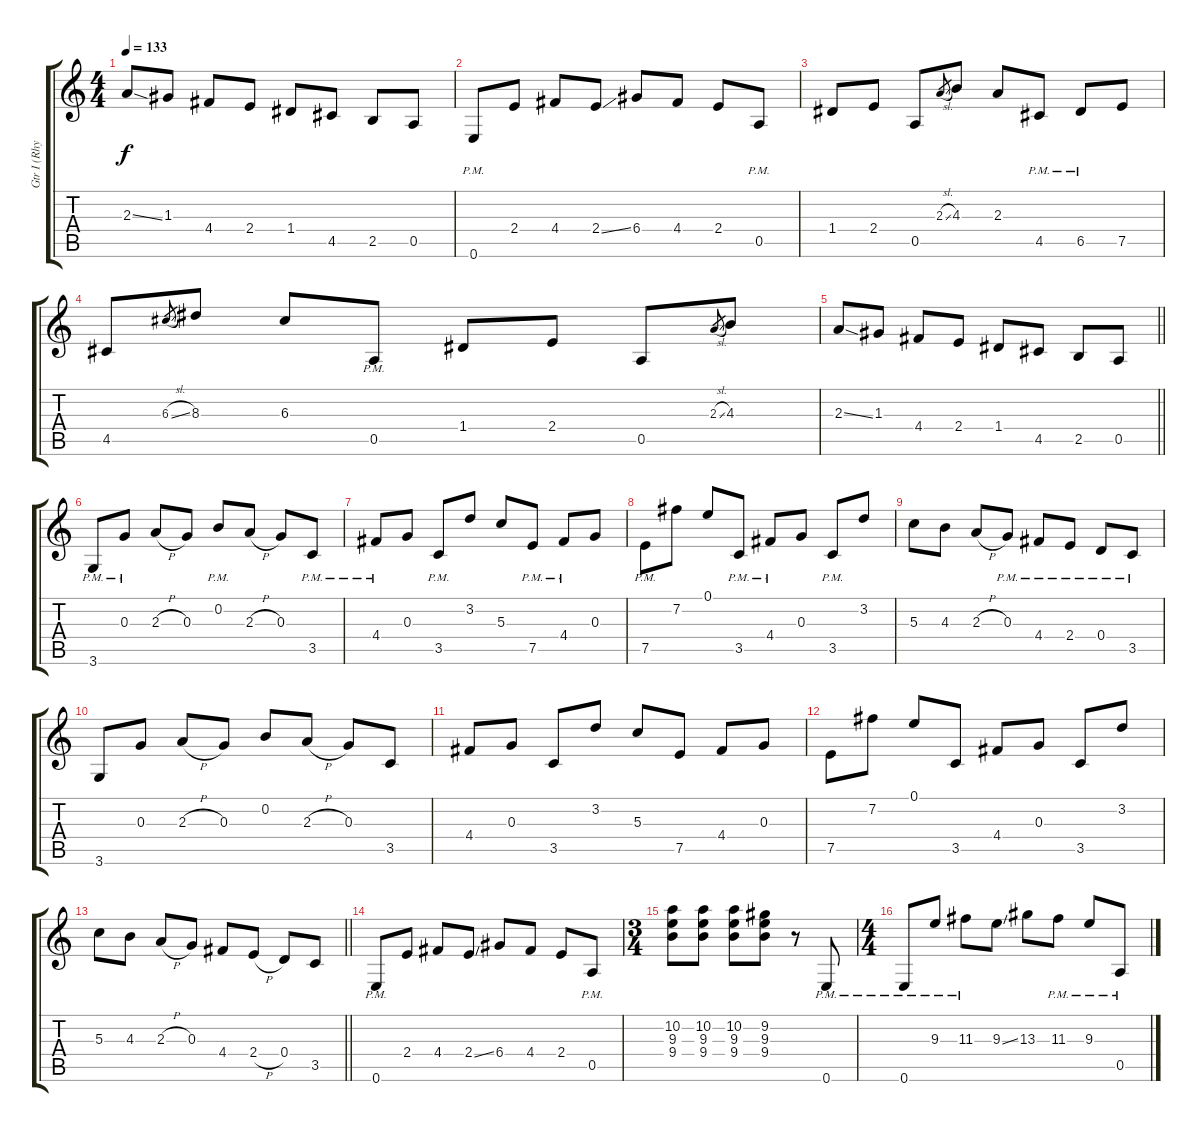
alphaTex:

\track ("Gtr I (Rhythm)" "Gtr I (Rhy") {instrument distortionguitar}
\staff {score tabs}
\tuning (E4 B3 G3 D3 A2 E2) {hide}
\ts (4 4)
\tempo 133
\clef g2
\ks c
2.3{ss}.8{dy f} 1.3.8 4.4.8 2.4.8 1.4.8 4.5.8 2.5.8 0.5.8 |
0.6{pm}.8 2.4.8 4.4.8 2.4{ss}.8 6.4.8 4.4.8 2.4.8 0.5{pm}.8 |
1.4.8 2.4.8 0.5.8 2.3{sl}.8{gr} 4.3.8 2.3.8 4.5{pm}.8 6.5{pm}.8 7.5.8 |
4.5.8 6.3{sl}.8{gr} 8.3.8 6.3.8 0.5{pm}.8 1.4.8 2.4.8 0.5.8 2.3{sl}.8{gr} 4.3.8 |
\barLineRight lightlight
2.3{ss}.8 1.3.8 4.4.8 2.4.8 1.4.8 4.5.8 2.5.8 0.5.8 |
3.6{pm}.8 0.3{pm}.8 2.3{h}.8 0.3.8 0.2{pm}.8 2.3{h}.8 0.3.8 3.5{pm}.8 |
4.4{pm}.8 0.3.8 3.5{pm}.8 3.2.8 5.3.8 7.5{pm}.8 4.4{pm}.8 0.3.8 |
7.5{pm}.8 7.2.8 0.1.8 3.5{pm}.8 4.4{pm}.8 0.3.8 3.5{pm}.8 3.2.8 |
5.3.8 4.3.8 2.3{h}.8 0.3{pm}.8 4.4{pm}.8 2.4{pm}.8 0.4{pm}.8 3.5{pm}.8 |
3.6.8 0.3.8 2.3{h}.8 0.3.8 0.2.8 2.3{h}.8 0.3.8 3.5.8 |
4.4.8 0.3.8 3.5.8 3.2.8 5.3.8 7.5.8 4.4.8 0.3.8 |
7.5.8 7.2.8 0.1.8 3.5.8 4.4.8 0.3.8 3.5.8 3.2.8 |
\barLineRight lightlight
5.3.8 4.3.8 2.3{h}.8 0.3.8 4.4.8 2.4{h}.8 0.4.8 3.5.8 |
0.6{pm}.8 2.4.8 4.4.8 2.4{ss}.8 6.4.8 4.4.8 2.4.8 0.5{pm}.8 |
\ts (3 4)
(10.2 9.3 9.4).8 (10.2 9.3 9.4).8 (10.2 9.3 9.4).8 (9.2 9.3 9.4).8 r.8 0.6{pm}.8 |
\ts (4 4)
0.6{pm}.8 9.3{pm}.8 11.3{pm}.8 9.3{ss}.8 13.3.8 11.3{pm}.8 9.3{pm}.8 0.5{pm}.8
